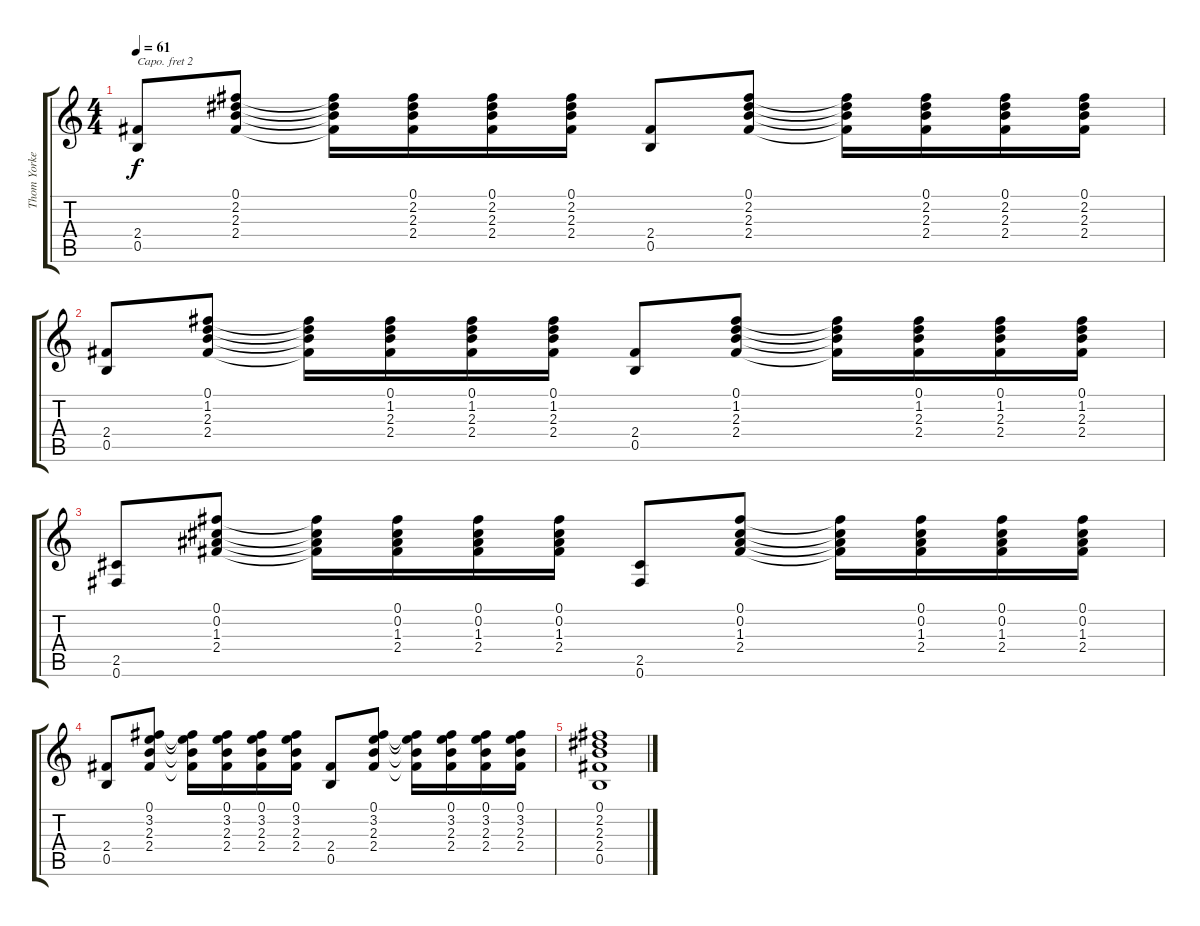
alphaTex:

\track ("Thom Yorke" "Thom Yorke") {instrument acousticguitarsteel}
\staff {score tabs}
\capo 2
\tuning (E4 B3 G3 D3 A2 E2) {hide}
\ts (4 4)
\tempo 61
\clef g2
\ks c
(2.4 0.5).8{dy f} (0.1 2.2 2.3 2.4).8 (0.1{t} 2.2{t} 2.3{t} 2.4{t}).16 (0.1 2.2 2.3 2.4).16 (0.1 2.2 2.3 2.4).16 (0.1 2.2 2.3 2.4).16 (2.4 0.5).8 (0.1 2.2 2.3 2.4).8 (0.1{t} 2.2{t} 2.3{t} 2.4{t}).16 (0.1 2.2 2.3 2.4).16 (0.1 2.2 2.3 2.4).16 (0.1 2.2 2.3 2.4).16 |
(2.4 0.5).8 (0.1 1.2 2.3 2.4).8 (0.1{t} 1.2{t} 2.3{t} 2.4{t}).16 (0.1 1.2 2.3 2.4).16 (0.1 1.2 2.3 2.4).16 (0.1 1.2 2.3 2.4).16 (2.4 0.5).8 (0.1 1.2 2.3 2.4).8 (0.1{t} 1.2{t} 2.3{t} 2.4{t}).16 (0.1 1.2 2.3 2.4).16 (0.1 1.2 2.3 2.4).16 (0.1 1.2 2.3 2.4).16 |
(2.5 0.6).8 (0.1 0.2 1.3 2.4).8 (0.1{t} 0.2{t} 1.3{t} 2.4{t}).16 (0.1 0.2 1.3 2.4).16 (0.1 0.2 1.3 2.4).16 (0.1 0.2 1.3 2.4).16 (2.5 0.6).8 (0.1 0.2 1.3 2.4).8 (0.1{t} 0.2{t} 1.3{t} 2.4{t}).16 (0.1 0.2 1.3 2.4).16 (0.1 0.2 1.3 2.4).16 (0.1 0.2 1.3 2.4).16 |
(2.4 0.5).8 (0.1 3.2 2.3 2.4).8 (0.1{t} 3.2{t} 2.3{t} 2.4{t}).16 (0.1 3.2 2.3 2.4).16 (0.1 3.2 2.3 2.4).16 (0.1 3.2 2.3 2.4).16 (2.4 0.5).8 (0.1 3.2 2.3 2.4).8 (0.1{t} 3.2{t} 2.3{t} 2.4{t}).16 (0.1 3.2 2.3 2.4).16 (0.1 3.2 2.3 2.4).16 (0.1 3.2 2.3 2.4).16 |
(0.1 2.2 2.3 2.4 0.5).1
